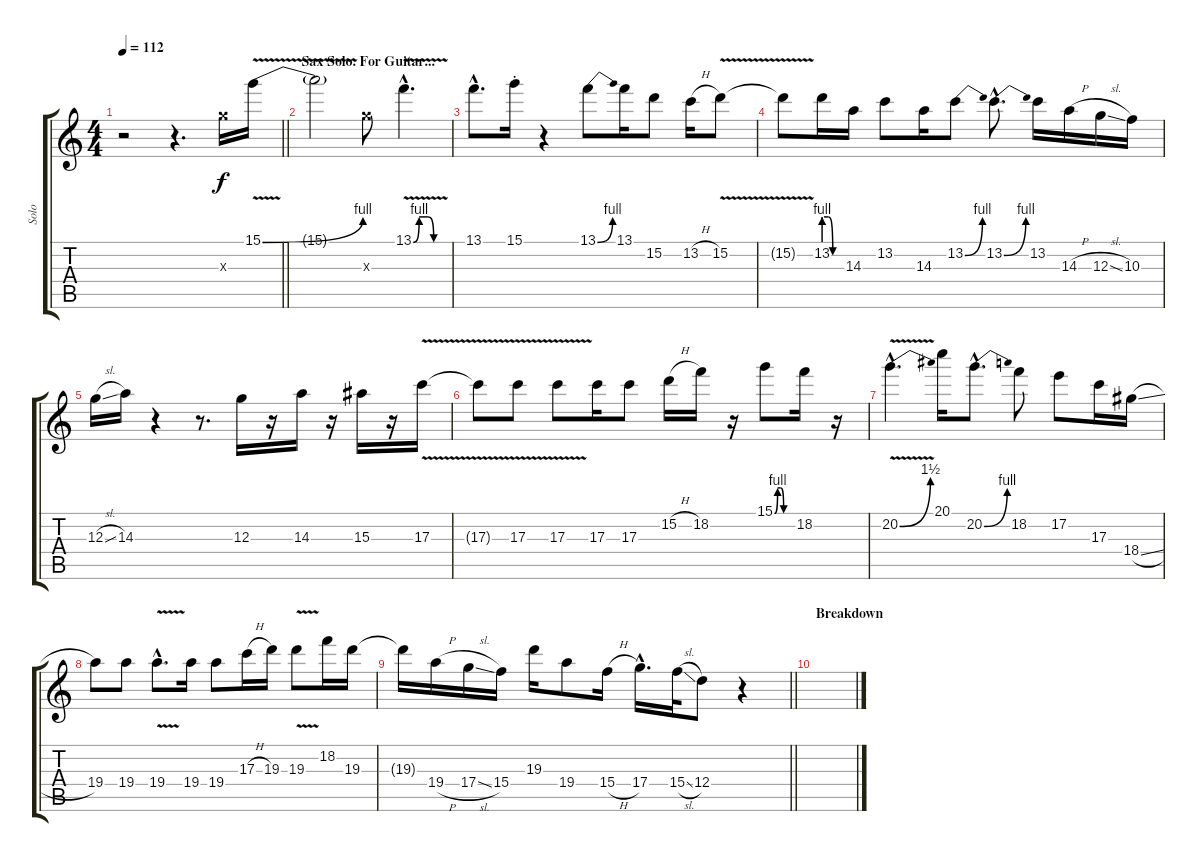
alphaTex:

\track ("Solo " "Solo ") {instrument overdrivenguitar}
\staff {score tabs}
\tuning (E4 B3 G3 D3 A2 E2) {hide}
\ts (4 4)
\tempo 112
\clef g2
\barLineRight lightlight
\ks c
r.2{dy f} r.4{d} 12.3{x}.16 15.1{be (bend 0 0 60 4) v}.16 |
\section ("" "Sax Solo. For Guitar...")
15.1{t}.2 12.3{x}.8 13.1{be (custom 0 0 10 4 20 4 25 4 35 0 60 0) v hac}.4{d} |
13.1{hac}.8{d} 15.1{st}.16 r.4 13.1{be (bend 0 0 60 4)}.8 13.1.16 15.2.8 13.2{h}.16 15.2{v}.8 |
15.2{t}.8 13.2{be (custom 0 4 15 4 30 0 60 0)}.16 14.3.16 13.2.8 14.3.16 13.2{be (bend 0 0 60 4)}.8 13.2{be (bend 0 0 60 4) hac}.8{d} 13.2.16 14.3{h}.16 12.3{sl}.16 10.3.16 |
12.3{sl}.16 14.3.16 r.4 r.8{d} 12.3.16 r.16 14.3.16 r.16 15.3.16 r.16 17.3{v}.16 |
17.3{t}.8 17.3{v}.8 17.3{v}.8 17.3.16 17.3.8 15.2{h}.16 18.2.16 r.16 15.1{be (custom 0 0 10 4 20 4 30 0 60 0)}.8 18.2.16 r.16 |
20.2{be (bend 0 0 60 6) v hac}.4{d} 20.1.16 20.2{be (bend 0 0 60 4) hac}.8{d} 18.2.8 17.2.8 17.3.16 18.4{sl}.16 |
19.4.8 19.4.8 19.4{v hac}.8{d} 19.4.16 19.4.8 17.3{h}.16 19.3.16 19.3{v}.8 18.2.16 19.3.16 |
\barLineRight lightlight
19.3{t}.16 19.4{h}.16 17.4{sl}.16 15.4.16 19.3.16 19.4.8 15.4{h}.16 17.4{hac}.16{d} 15.4{sl}.32 12.4.8 r.4 |
\section ("" "Breakdown")
